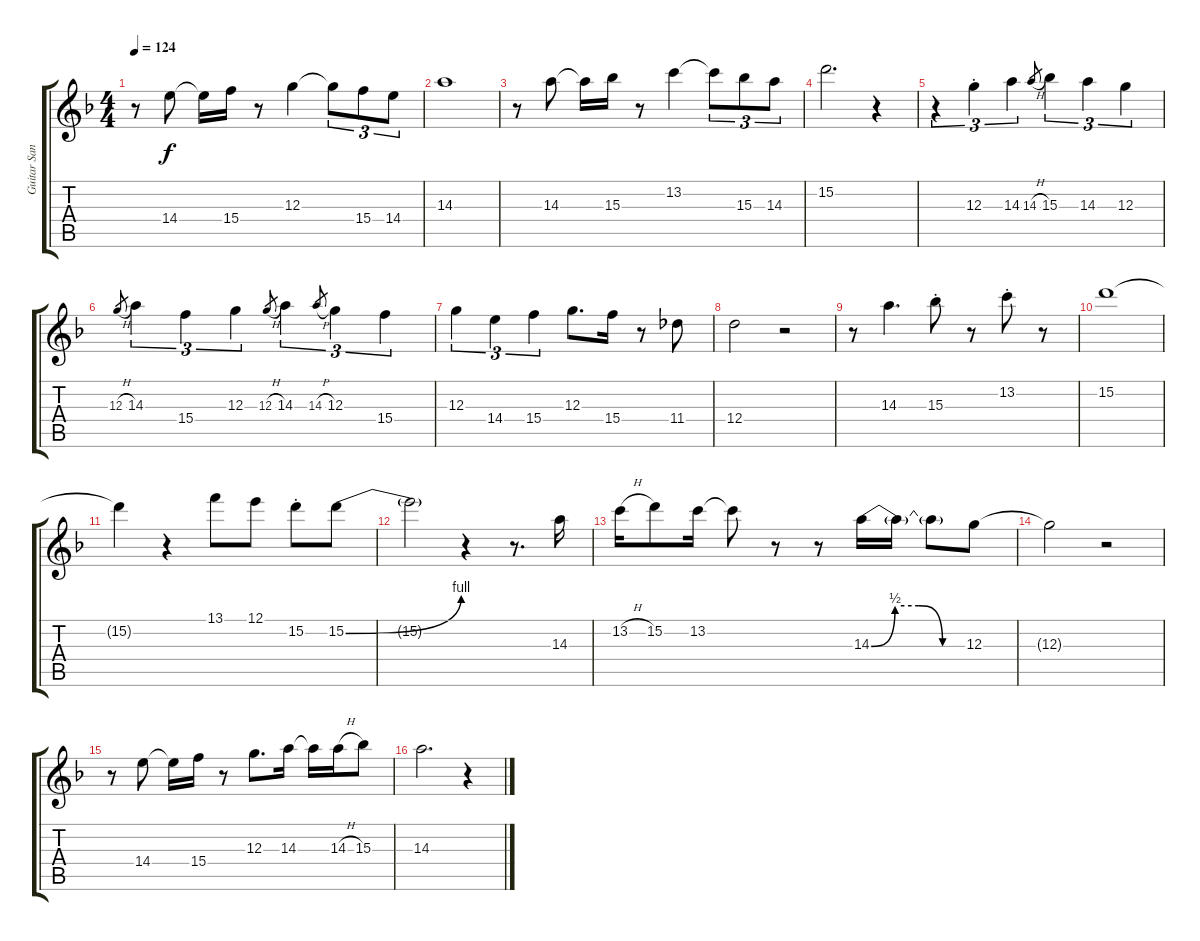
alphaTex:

\track ("Guitar Santana" "Guitar San") {instrument electricguitarjazz}
\staff {score tabs}
\tuning (E4 B3 G3 D3 A2 E2) {hide}
\ts (4 4)
\tempo 124
\clef g2
\ks dminor
r.8{dy f} 14.4.8 14.4{t}.16 15.4.16 r.8 12.3.4 12.3{t}.8{tu (3 2)} 15.4.8{tu (3 2)} 14.4.8{tu (3 2)} |
14.3.1 |
r.8 14.3.8 14.3{t}.16 15.3.16 r.8 13.2.4 13.2{t}.8{tu (3 2)} 15.3.8{tu (3 2)} 14.3.8{tu (3 2)} |
15.2.2{d} r.4 |
r.4{tu (3 2)} 12.3{st}.4{tu (3 2)} 14.3.4{tu (3 2)} 14.3{h}.8{gr} 15.3.4{tu (3 2)} 14.3.4{tu (3 2)} 12.3.4{tu (3 2)} |
12.3{h}.8{gr} 14.3.4{tu (3 2)} 15.4.4{tu (3 2)} 12.3.4{tu (3 2)} 12.3{h}.8{gr} 14.3.4{tu (3 2)} 14.3{h}.8{gr} 12.3.4{tu (3 2)} 15.4.4{tu (3 2)} |
12.3.4{tu (3 2)} 14.4.4{tu (3 2)} 15.4.4{tu (3 2)} 12.3.8{d} 15.4.16 r.8 11.4.8 |
12.4.2 r.2 |
r.8 14.3.4{d} 15.3{st}.8 r.8 13.2{st}.8 r.8 |
15.2.1 |
15.2{t}.4 r.4 13.1.8 12.1.8 15.2{st}.8 15.2{be (bend 0 0 60 4)}.8 |
15.2{t}.2 r.4 r.8{d} 14.3.16 |
13.2{h}.16 15.2.8 13.2.16 13.2{t}.8 r.8 r.8 14.3{be (custom 0 0 15 2 30 2 45 0 60 0)}.16 14.3{t}.16 14.3{t}.8 12.3.8 |
12.3{t}.2 r.2 |
r.8 14.4.8 14.4{t}.16 15.4.16 r.8 12.3.8{d} 14.3.16 14.3{t}.16 14.3{h}.16 15.3.8 |
14.3.2{d} r.4
